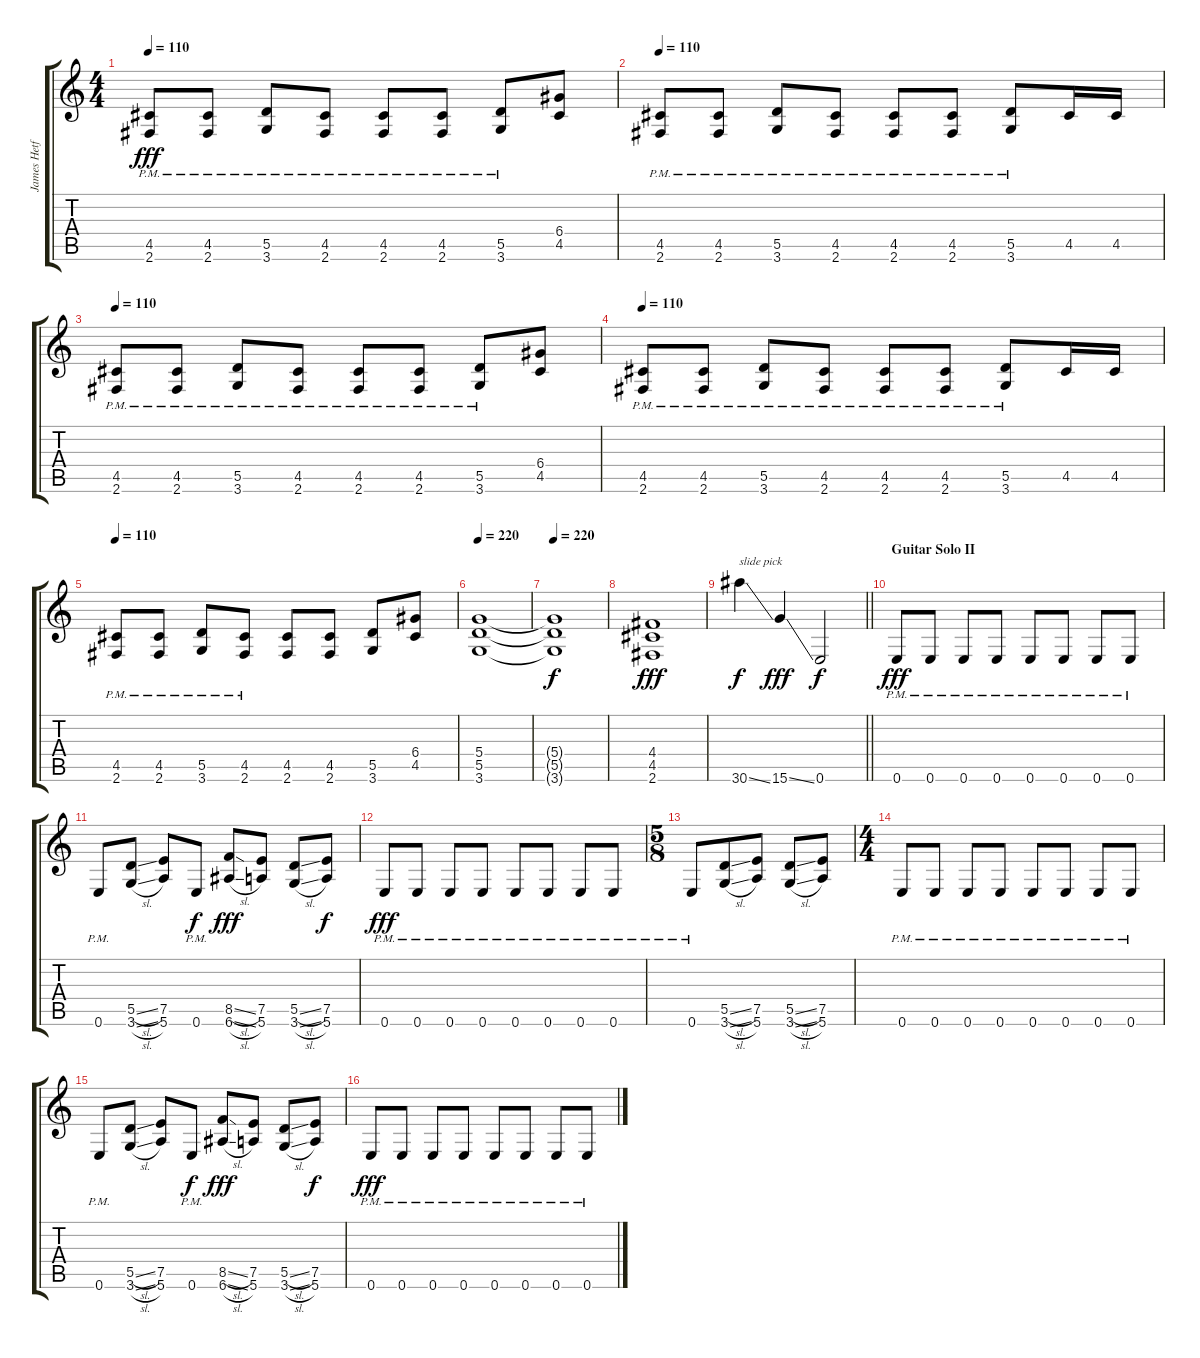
\track ("James Hetfield" "James Hetf") {instrument distortionguitar}
\staff {score tabs}
\tuning (E4 B3 G3 D3 A2 E2) {hide}
\ts (4 4)
\tempo 110
\clef g2
\ks c
(4.5{pm} 2.6{pm}).8{dy fff} (4.5{pm} 2.6{pm}).8 (5.5{pm} 3.6{pm}).8 (4.5{pm} 2.6{pm}).8 (4.5{pm} 2.6{pm}).8 (4.5{pm} 2.6{pm}).8 (5.5{pm} 3.6{pm}).8 (6.4 4.5).8 |
\tempo 110
(4.5{pm} 2.6{pm}).8 (4.5{pm} 2.6{pm}).8 (5.5{pm} 3.6{pm}).8 (4.5{pm} 2.6{pm}).8 (4.5{pm} 2.6{pm}).8 (4.5{pm} 2.6{pm}).8 (5.5{pm} 3.6{pm}).8 4.5.16 4.5.16 |
\tempo 110
(4.5{pm} 2.6{pm}).8 (4.5{pm} 2.6{pm}).8 (5.5{pm} 3.6{pm}).8 (4.5{pm} 2.6{pm}).8 (4.5{pm} 2.6{pm}).8 (4.5{pm} 2.6{pm}).8 (5.5{pm} 3.6{pm}).8 (6.4 4.5).8 |
\tempo 110
(4.5{pm} 2.6{pm}).8 (4.5{pm} 2.6{pm}).8 (5.5{pm} 3.6{pm}).8 (4.5{pm} 2.6{pm}).8 (4.5{pm} 2.6{pm}).8 (4.5{pm} 2.6{pm}).8 (5.5{pm} 3.6{pm}).8 4.5.16 4.5.16 |
\tempo 110
(4.5{pm} 2.6{pm}).8 (4.5{pm} 2.6{pm}).8 (5.5{pm} 3.6{pm}).8 (4.5{pm} 2.6{pm}).8 (4.5 2.6).8 (4.5 2.6).8 (5.5 3.6).8 (6.4 4.5).8 |
\tempo 220
(5.4 5.5 3.6).1 |
\tempo 220
(5.4{t} 5.5{t} 3.6{t}).1{dy f} |
(4.4 4.5 2.6).1{dy fff} |
\barLineRight lightlight
30.6{ss}.4{txt "slide pick" dy f} 15.6{ss}.4{dy fff} 0.6.2{dy f} |
\section ("" "Guitar Solo II")
0.6{pm}.8{dy fff} 0.6{pm}.8 0.6{pm}.8 0.6{pm}.8 0.6{pm}.8 0.6{pm}.8 0.6{pm}.8 0.6{pm}.8 |
0.6{pm}.8 (5.5{sl} 3.6{sl}).8 (7.5 5.6).8 0.6{pm}.8{dy f} (8.5{sl} 6.6{sl}).8{dy fff} (7.5 5.6).8 (5.5{sl} 3.6{sl}).8 (7.5 5.6).8{dy f} |
0.6{pm}.8{dy fff} 0.6{pm}.8 0.6{pm}.8 0.6{pm}.8 0.6{pm}.8 0.6{pm}.8 0.6{pm}.8 0.6{pm}.8 |
\ts (5 8)
0.6{pm}.8 (5.5{sl} 3.6{sl}).8 (7.5 5.6).8 (5.5{sl} 3.6{sl}).8 (7.5 5.6).8 |
\ts (4 4)
0.6{pm}.8 0.6{pm}.8 0.6{pm}.8 0.6{pm}.8 0.6{pm}.8 0.6{pm}.8 0.6{pm}.8 0.6{pm}.8 |
0.6{pm}.8 (5.5{sl} 3.6{sl}).8 (7.5 5.6).8 0.6{pm}.8{dy f} (8.5{sl} 6.6{sl}).8{dy fff} (7.5 5.6).8 (5.5{sl} 3.6{sl}).8 (7.5 5.6).8{dy f} |
0.6{pm}.8{dy fff} 0.6{pm}.8 0.6{pm}.8 0.6{pm}.8 0.6{pm}.8 0.6{pm}.8 0.6{pm}.8 0.6{pm}.8
